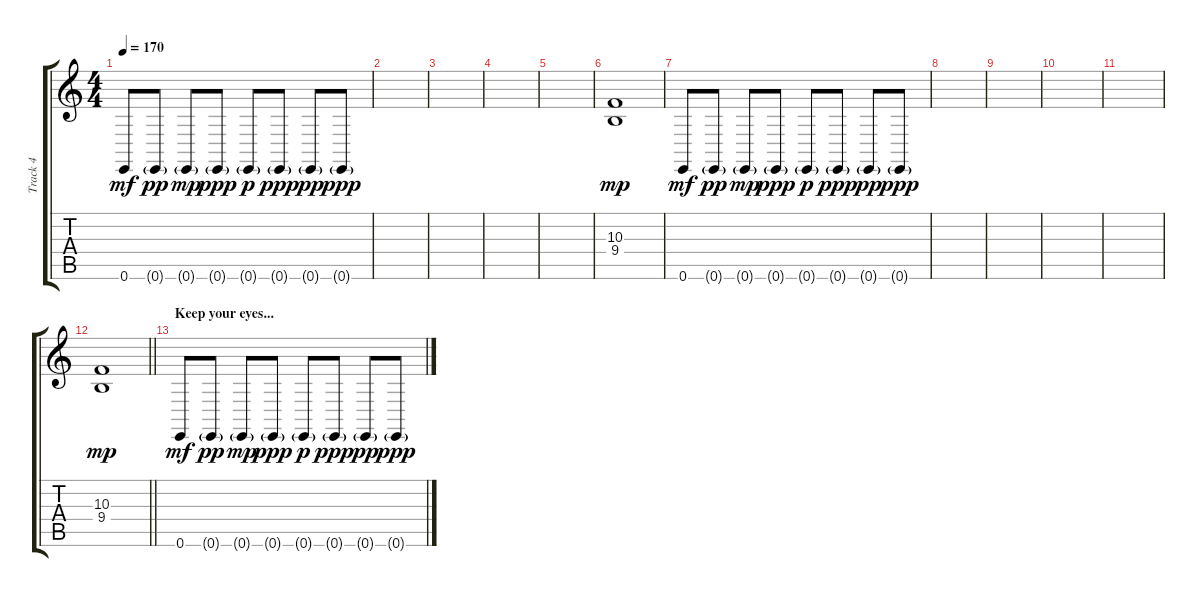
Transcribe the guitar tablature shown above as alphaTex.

\track ("Track 4" "Track 4") {instrument reversecymbal}
\staff {score tabs}
\tuning (E4 B3 G3 D3 A2 E2) {hide}
\ts (4 4)
\tempo 170
\clef g2
\ks c
0.6.8{dy mf volume 16 instrument synthdrum} 0.6{g}.8{dy pp} 0.6{g}.8{dy mp} 0.6{g}.8{dy ppp} 0.6{g}.8{dy p} 0.6{g}.8{dy ppp} 0.6{g}.8{dy pp} 0.6{g}.8{dy ppp} |
|
|
|
|
(10.3 9.4).1{dy mp instrument reversecymbal} |
0.6.8{dy mf volume 16 instrument synthdrum} 0.6{g}.8{dy pp} 0.6{g}.8{dy mp} 0.6{g}.8{dy ppp} 0.6{g}.8{dy p} 0.6{g}.8{dy ppp} 0.6{g}.8{dy pp} 0.6{g}.8{dy ppp} |
|
|
|
|
\barLineRight lightlight
(10.3 9.4).1{dy mp instrument reversecymbal} |
\section ("" "Keep your eyes...")
0.6.8{dy mf volume 16 instrument synthdrum} 0.6{g}.8{dy pp} 0.6{g}.8{dy mp} 0.6{g}.8{dy ppp} 0.6{g}.8{dy p} 0.6{g}.8{dy ppp} 0.6{g}.8{dy pp} 0.6{g}.8{dy ppp}
